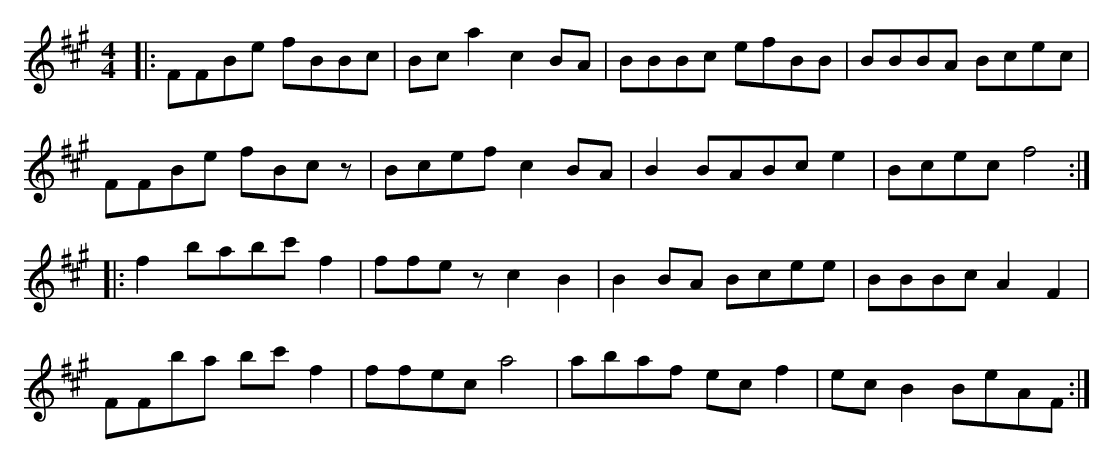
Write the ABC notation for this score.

X:1
M:4/4
K:A
|:FFBe fBBc|Bca2 c2BA|BBBc efBB|BBBA Bcec|
FFBe fBcz|Bcef c2BA|B2 BABc e2|Bcec f4:|
|:f2 babc' f2|ffez c2B2|B2BA Bcee|BBBc A2F2|
FFba bc'f2|ffec a4|abaf ecf2|ecB2 BeAF:|
